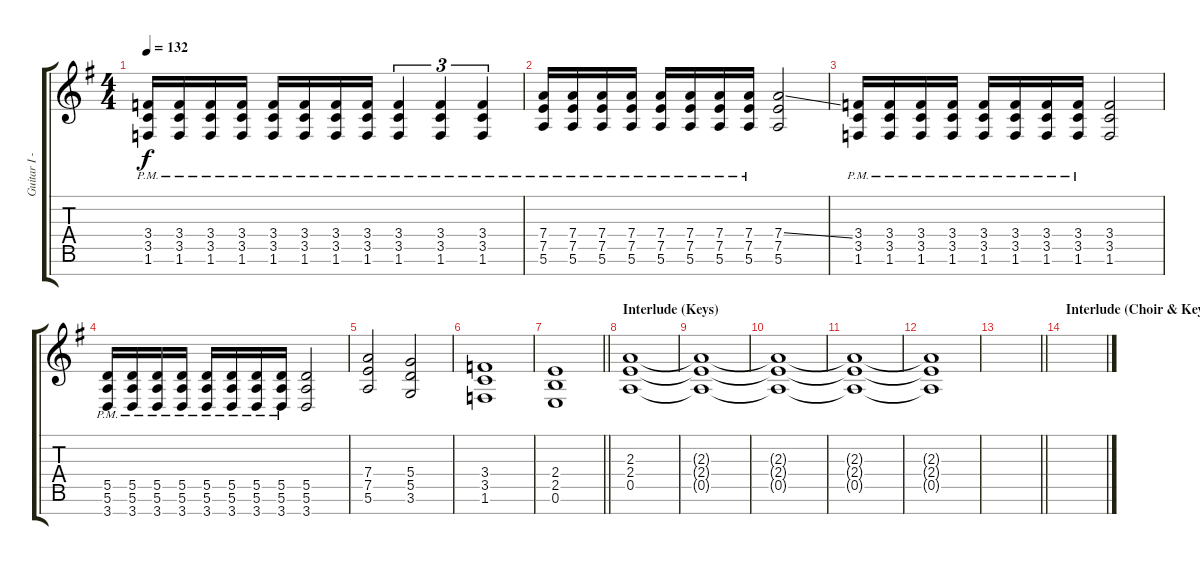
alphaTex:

\track ("Guitar I - Mark Jansen" "Guitar I -") {instrument distortionguitar}
\staff {score tabs}
\tuning (E4 B3 G3 D3 A2 E2 B1) {hide}
\ts (4 4)
\tempo 132
\clef g2
\ks g
(3.4{pm} 3.5{pm} 1.6{pm}).16{dy f} (3.4{pm} 3.5{pm} 1.6{pm}).16 (3.4{pm} 3.5{pm} 1.6{pm}).16 (3.4{pm} 3.5{pm} 1.6{pm}).16 (3.4{pm} 3.5{pm} 1.6{pm}).16 (3.4{pm} 3.5{pm} 1.6{pm}).16 (3.4{pm} 3.5{pm} 1.6{pm}).16 (3.4{pm} 3.5{pm} 1.6{pm}).16 (3.4{pm} 3.5{pm} 1.6{pm}).4{tu (3 2)} (3.4{pm} 3.5{pm} 1.6{pm}).4{tu (3 2)} (3.4{pm} 3.5{pm} 1.6{pm}).4{tu (3 2)} |
(7.4{pm} 7.5{pm} 5.6{pm}).16 (7.4{pm} 7.5{pm} 5.6{pm}).16 (7.4{pm} 7.5{pm} 5.6{pm}).16 (7.4{pm} 7.5{pm} 5.6{pm}).16 (7.4{pm} 7.5{pm} 5.6{pm}).16 (7.4{pm} 7.5{pm} 5.6{pm}).16 (7.4{pm} 7.5{pm} 5.6{pm}).16 (7.4{pm} 7.5{pm} 5.6{pm}).16 (7.4{ss} 7.5 5.6).2 |
(3.4{pm} 3.5{pm} 1.6{pm}).16 (3.4{pm} 3.5{pm} 1.6{pm}).16 (3.4{pm} 3.5{pm} 1.6{pm}).16 (3.4{pm} 3.5{pm} 1.6{pm}).16 (3.4{pm} 3.5{pm} 1.6{pm}).16 (3.4{pm} 3.5{pm} 1.6{pm}).16 (3.4{pm} 3.5{pm} 1.6{pm}).16 (3.4{pm} 3.5{pm} 1.6{pm}).16 (3.4 3.5 1.6).2 |
(5.5{pm} 5.6{pm} 3.7).16 (5.5{pm} 5.6{pm} 3.7).16 (5.5{pm} 5.6{pm} 3.7).16 (5.5{pm} 5.6{pm} 3.7).16 (5.5{pm} 5.6{pm} 3.7).16 (5.5{pm} 5.6{pm} 3.7).16 (5.5{pm} 5.6{pm} 3.7).16 (5.5{pm} 5.6{pm} 3.7).16 (5.5 5.6 3.7).2 |
(7.4 7.5 5.6).2 (5.4 5.5 3.6).2 |
(3.4 3.5 1.6).1 |
\barLineRight lightlight
(2.4 2.5 0.6).1 |
\section ("" "Interlude (Keys)")
(2.3 2.4 0.5).1 |
(2.3{t} 2.4{t} 0.5{t}).1{volume 8} |
(2.3{t} 2.4{t} 0.5{t}).1 |
(2.3{t} 2.4{t} 0.5{t}).1{volume 3} |
(2.3{t} 2.4{t} 0.5{t}).1 |
\barLineRight lightlight
|
\section ("" "Interlude (Choir & Keys)")
